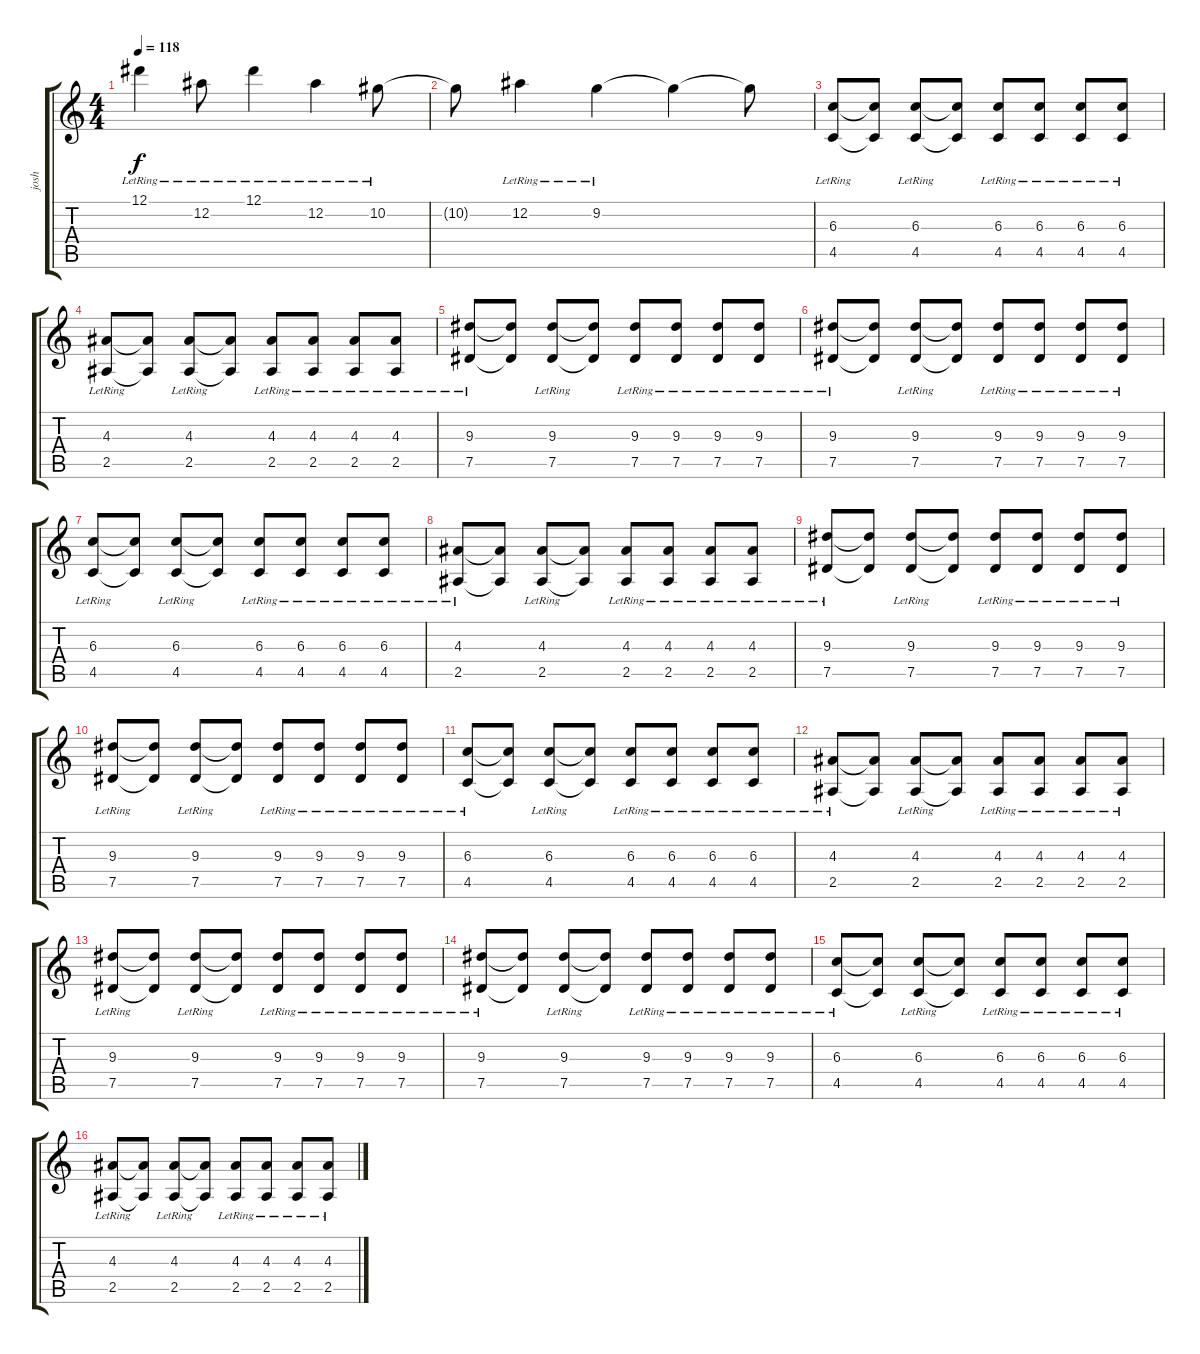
\track ("josh" "josh") {instrument electricguitarjazz}
\staff {score tabs}
\tuning (Eb4 Bb3 Gb3 Db3 Ab2 Eb2) {hide}
\ts (4 4)
\tempo 118
\clef g2
\ks c
12.1{lr}.4{dy f} 12.2{lr}.8 12.1{lr}.4 12.2{lr}.4 10.2{lr}.8 |
10.2{t}.8 12.2{lr}.4 9.2{lr}.4 9.2{t}.4 9.2{t}.8 |
(6.3{lr} 4.5{lr}).8 (6.3{t} 4.5{t}).8 (6.3{lr} 4.5{lr}).8 (6.3{t} 4.5{t}).8 (6.3{lr} 4.5{lr}).8 (6.3{lr} 4.5{lr}).8 (6.3{lr} 4.5{lr}).8 (6.3{lr} 4.5{lr}).8 |
(4.3{lr} 2.5{lr}).8 (4.3{t} 2.5{t}).8 (4.3{lr} 2.5{lr}).8 (4.3{t} 2.5{t}).8 (4.3{lr} 2.5{lr}).8 (4.3{lr} 2.5{lr}).8 (4.3{lr} 2.5{lr}).8 (4.3{lr} 2.5{lr}).8 |
(9.3{lr} 7.5{lr}).8 (9.3{t} 7.5{t}).8 (9.3{lr} 7.5{lr}).8 (9.3{t} 7.5{t}).8 (9.3{lr} 7.5{lr}).8 (9.3{lr} 7.5{lr}).8 (9.3{lr} 7.5{lr}).8 (9.3{lr} 7.5{lr}).8 |
(9.3{lr} 7.5{lr}).8 (9.3{t} 7.5{t}).8 (9.3{lr} 7.5{lr}).8 (9.3{t} 7.5{t}).8 (9.3{lr} 7.5{lr}).8 (9.3{lr} 7.5{lr}).8 (9.3{lr} 7.5{lr}).8 (9.3{lr} 7.5{lr}).8 |
(6.3{lr} 4.5{lr}).8 (6.3{t} 4.5{t}).8 (6.3{lr} 4.5{lr}).8 (6.3{t} 4.5{t}).8 (6.3{lr} 4.5{lr}).8 (6.3{lr} 4.5{lr}).8 (6.3{lr} 4.5{lr}).8 (6.3{lr} 4.5{lr}).8 |
(4.3{lr} 2.5{lr}).8 (4.3{t} 2.5{t}).8 (4.3{lr} 2.5{lr}).8 (4.3{t} 2.5{t}).8 (4.3{lr} 2.5{lr}).8 (4.3{lr} 2.5{lr}).8 (4.3{lr} 2.5{lr}).8 (4.3{lr} 2.5{lr}).8 |
(9.3{lr} 7.5{lr}).8 (9.3{t} 7.5{t}).8 (9.3{lr} 7.5{lr}).8 (9.3{t} 7.5{t}).8 (9.3{lr} 7.5{lr}).8 (9.3{lr} 7.5{lr}).8 (9.3{lr} 7.5{lr}).8 (9.3{lr} 7.5{lr}).8 |
(9.3{lr} 7.5{lr}).8 (9.3{t} 7.5{t}).8 (9.3{lr} 7.5{lr}).8 (9.3{t} 7.5{t}).8 (9.3{lr} 7.5{lr}).8 (9.3{lr} 7.5{lr}).8 (9.3{lr} 7.5{lr}).8 (9.3{lr} 7.5{lr}).8 |
(6.3{lr} 4.5{lr}).8 (6.3{t} 4.5{t}).8 (6.3{lr} 4.5{lr}).8 (6.3{t} 4.5{t}).8 (6.3{lr} 4.5{lr}).8 (6.3{lr} 4.5{lr}).8 (6.3{lr} 4.5{lr}).8 (6.3{lr} 4.5{lr}).8 |
(4.3{lr} 2.5{lr}).8 (4.3{t} 2.5{t}).8 (4.3{lr} 2.5{lr}).8 (4.3{t} 2.5{t}).8 (4.3{lr} 2.5{lr}).8 (4.3{lr} 2.5{lr}).8 (4.3{lr} 2.5{lr}).8 (4.3{lr} 2.5{lr}).8 |
(9.3{lr} 7.5{lr}).8 (9.3{t} 7.5{t}).8 (9.3{lr} 7.5{lr}).8 (9.3{t} 7.5{t}).8 (9.3{lr} 7.5{lr}).8 (9.3{lr} 7.5{lr}).8 (9.3{lr} 7.5{lr}).8 (9.3{lr} 7.5{lr}).8 |
(9.3{lr} 7.5{lr}).8 (9.3{t} 7.5{t}).8 (9.3{lr} 7.5{lr}).8 (9.3{t} 7.5{t}).8 (9.3{lr} 7.5{lr}).8 (9.3{lr} 7.5{lr}).8 (9.3{lr} 7.5{lr}).8 (9.3{lr} 7.5{lr}).8 |
(6.3{lr} 4.5{lr}).8 (6.3{t} 4.5{t}).8 (6.3{lr} 4.5{lr}).8 (6.3{t} 4.5{t}).8 (6.3{lr} 4.5{lr}).8 (6.3{lr} 4.5{lr}).8 (6.3{lr} 4.5{lr}).8 (6.3{lr} 4.5{lr}).8 |
(4.3{lr} 2.5{lr}).8 (4.3{t} 2.5{t}).8 (4.3{lr} 2.5{lr}).8 (4.3{t} 2.5{t}).8 (4.3{lr} 2.5{lr}).8 (4.3{lr} 2.5{lr}).8 (4.3{lr} 2.5{lr}).8 (4.3{lr} 2.5{lr}).8
